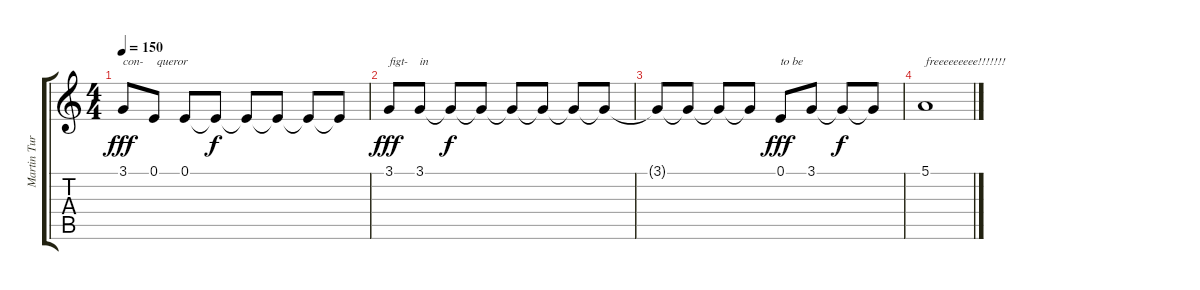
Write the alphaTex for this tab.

\track ("Martin Turner (vocals)" "Martin Tur") {instrument oboe}
\staff {score tabs}
\tuning (E4 B3 G3 D3 A2 E2) {hide}
\ts (4 4)
\tempo 150
\clef g2
\ks c
3.1.8{txt "con-" dy fff} 0.1.8{txt " queror"} 0.1.8 0.1{t}.8{dy f} 0.1{t}.8 0.1{t}.8 0.1{t}.8 0.1{t}.8 |
3.1.8{txt "figt-" dy fff} 3.1.8{txt "in"} 3.1{t}.8{dy f} 3.1{t}.8 3.1{t}.8 3.1{t}.8 3.1{t}.8 3.1{t}.8 |
3.1{t}.8 3.1{t}.8 3.1{t}.8 3.1{t}.8 0.1.8{txt "to be" dy fff} 3.1.8 3.1{t}.8{dy f} 3.1{t}.8 |
5.1.1{txt "freeeeeeeee!!!!!!!"}
